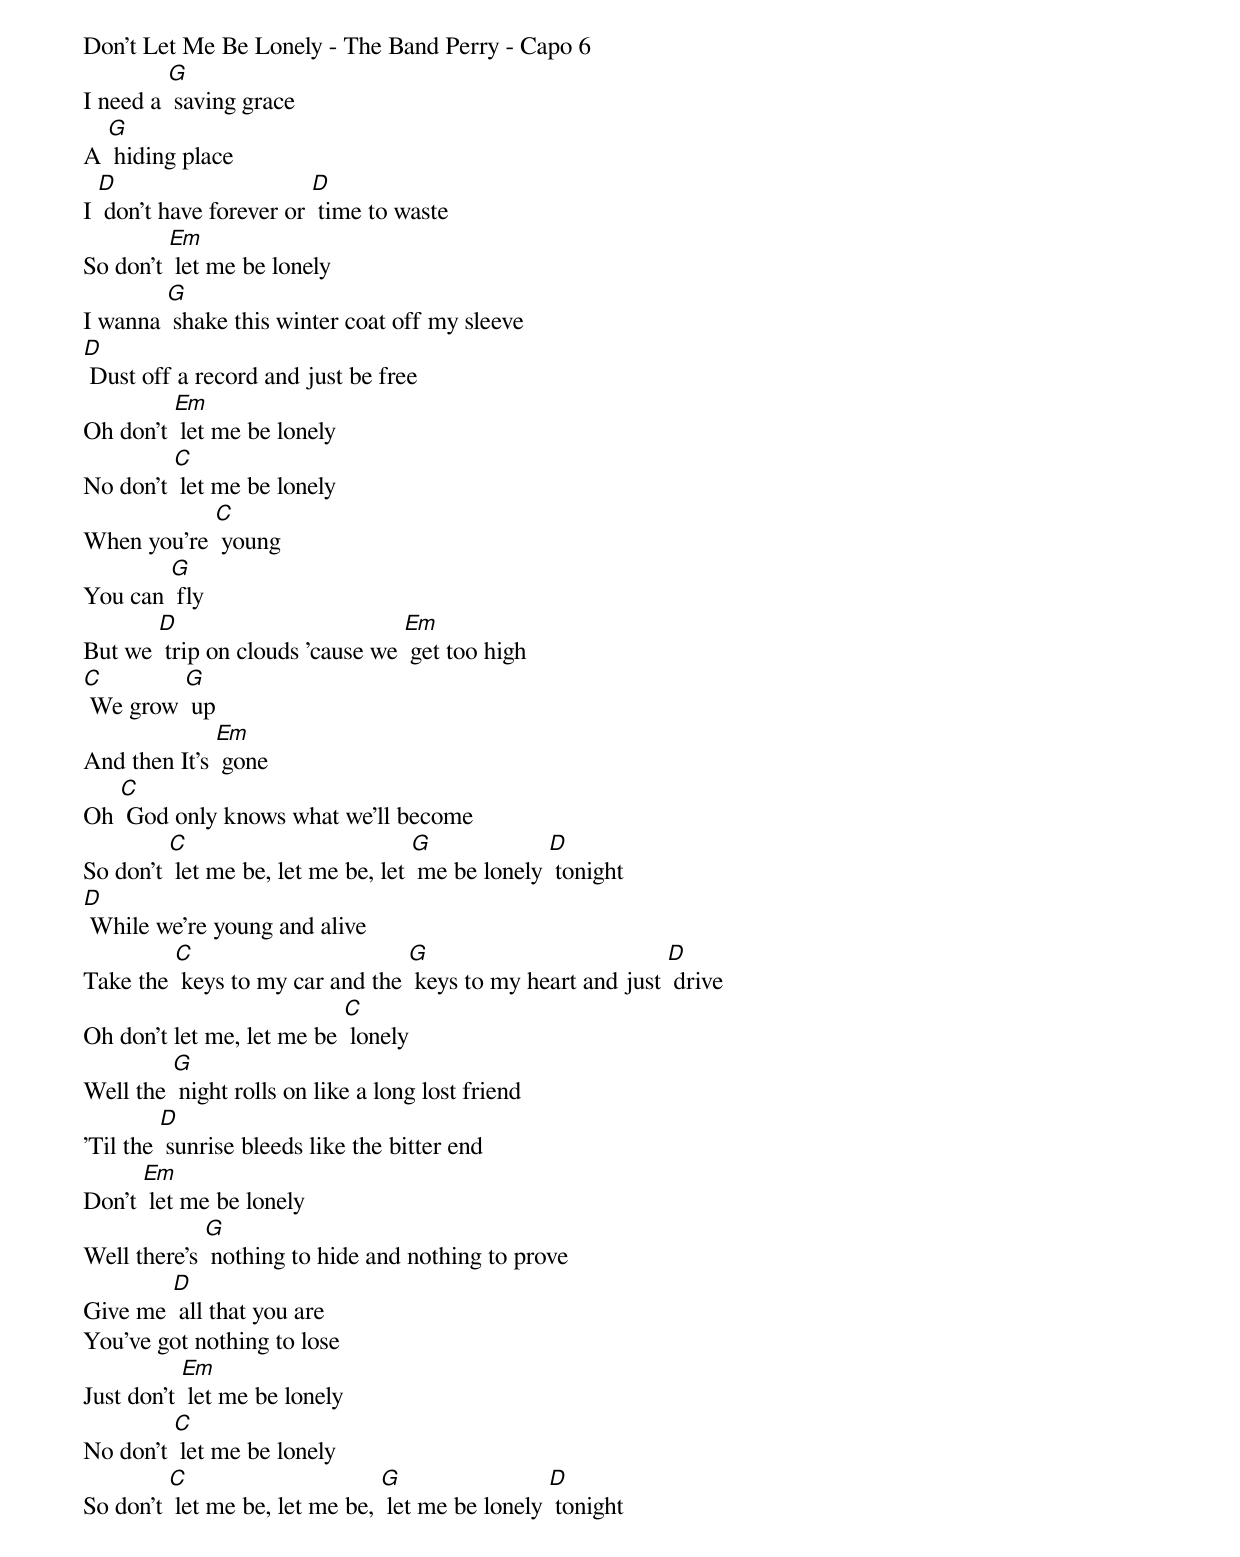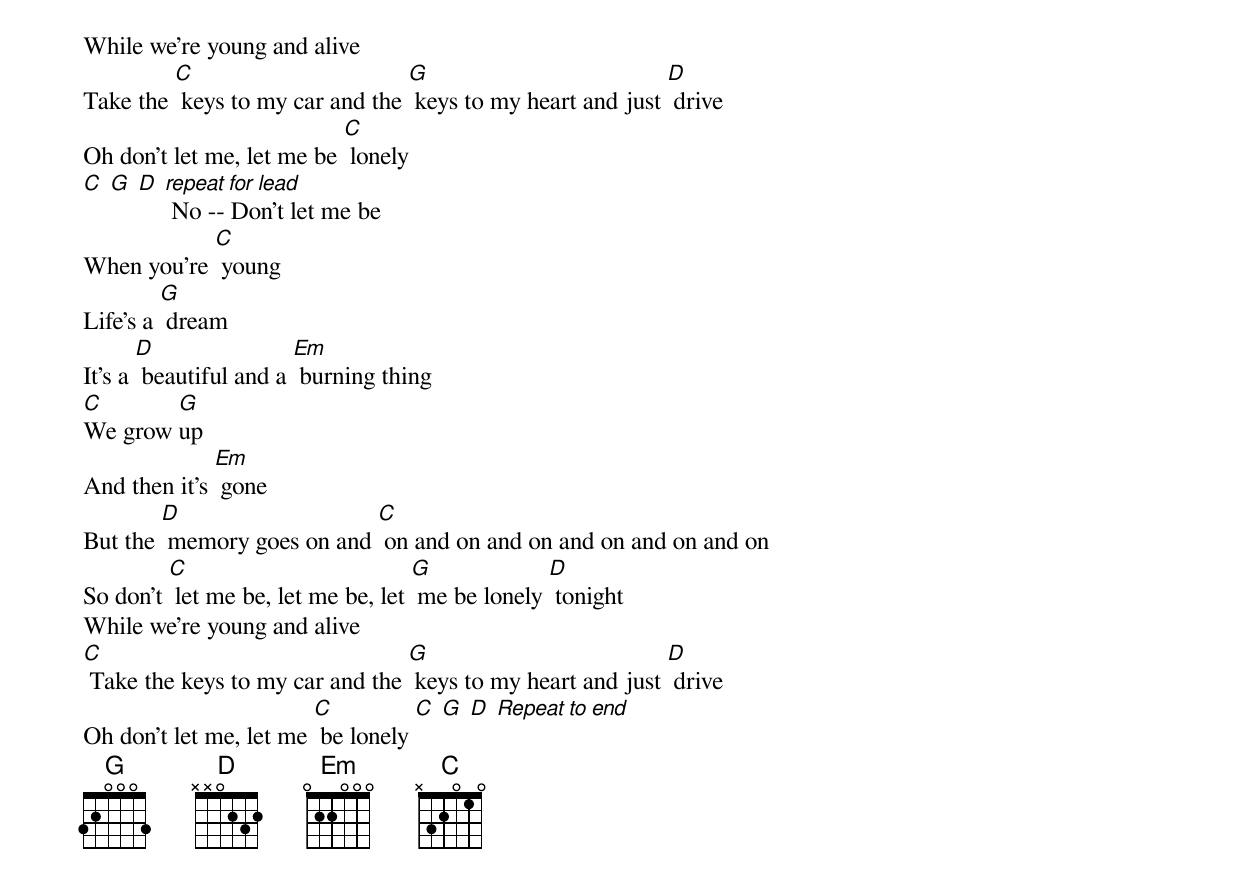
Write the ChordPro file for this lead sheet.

Don't Let Me Be Lonely - The Band Perry - Capo 6
I need a [G] saving grace
A [G] hiding place
I [D] don't have forever or [D] time to waste
So don't [Em] let me be lonely
I wanna [G] shake this winter coat off my sleeve
[D] Dust off a record and just be free
Oh don't [Em] let me be lonely
No don't [C] let me be lonely
When you're [C] young
You can [G] fly
But we [D] trip on clouds 'cause we [Em] get too high
[C] We grow [G] up
And then It's [Em] gone
Oh [C] God only knows what we'll become
So don't [C] let me be, let me be, let [G] me be lonely [D] tonight
[D] While we're young and alive
Take the [C] keys to my car and the [G] keys to my heart and just [D] drive
Oh don't let me, let me be [C] lonely
Well the [G] night rolls on like a long lost friend
'Til the [D] sunrise bleeds like the bitter end
Don't [Em] let me be lonely
Well there's [G] nothing to hide and nothing to prove
Give me [D] all that you are
You've got nothing to lose
Just don't [Em] let me be lonely
No don't [C] let me be lonely
So don't [C] let me be, let me be, [G] let me be lonely [D] tonight
While we're young and alive
Take the [C] keys to my car and the [G] keys to my heart and just [D] drive
Oh don't let me, let me be [C] lonely
[C] [G] [D] [repeat for lead] No -- Don't let me be
When you're [C] young
Life's a [G] dream
It's a [D] beautiful and a [Em] burning thing
[C]We grow [G]up
And then it's [Em] gone
But the [D] memory goes on and [C] on and on and on and on and on and on
So don't [C] let me be, let me be, let [G] me be lonely [D] tonight
While we're young and alive
[C] Take the keys to my car and the [G] keys to my heart and just [D] drive
Oh don't let me, let me [C] be lonely [C] [G] [D] [Repeat to end]
